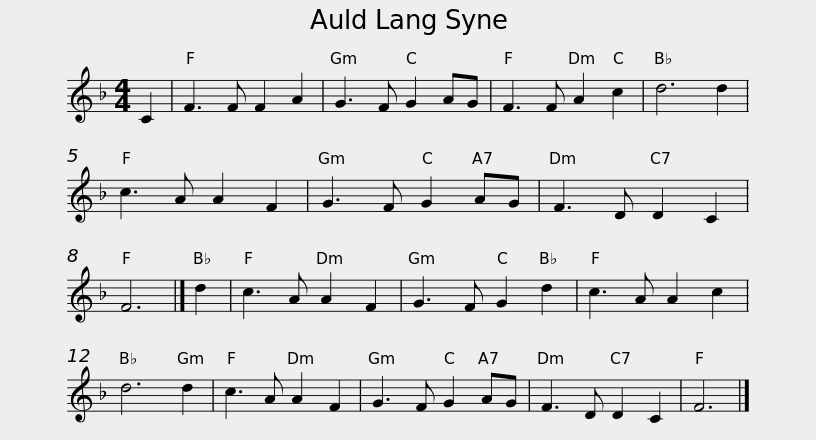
X:1
L:1/8
M:4/4
I:linebreak $
K:F
V:1 treble
V:1
 C2 | F3 F F2 A2 | G3 F G2 AG | F3 F A2 c2 | d6 d2 | %5
 c3 A A2 F2 | G3 F G2 AG | F3 D D2 C2 | F6 |]$ d2 | %10
 c3 A A2 F2 | G3 F G2 d2 | c3 A A2 c2 | d6 d2 | c3 A A2 F2 | %15
 G3 F G2 AG | F3 D D2 C2 | F6 |] %18
